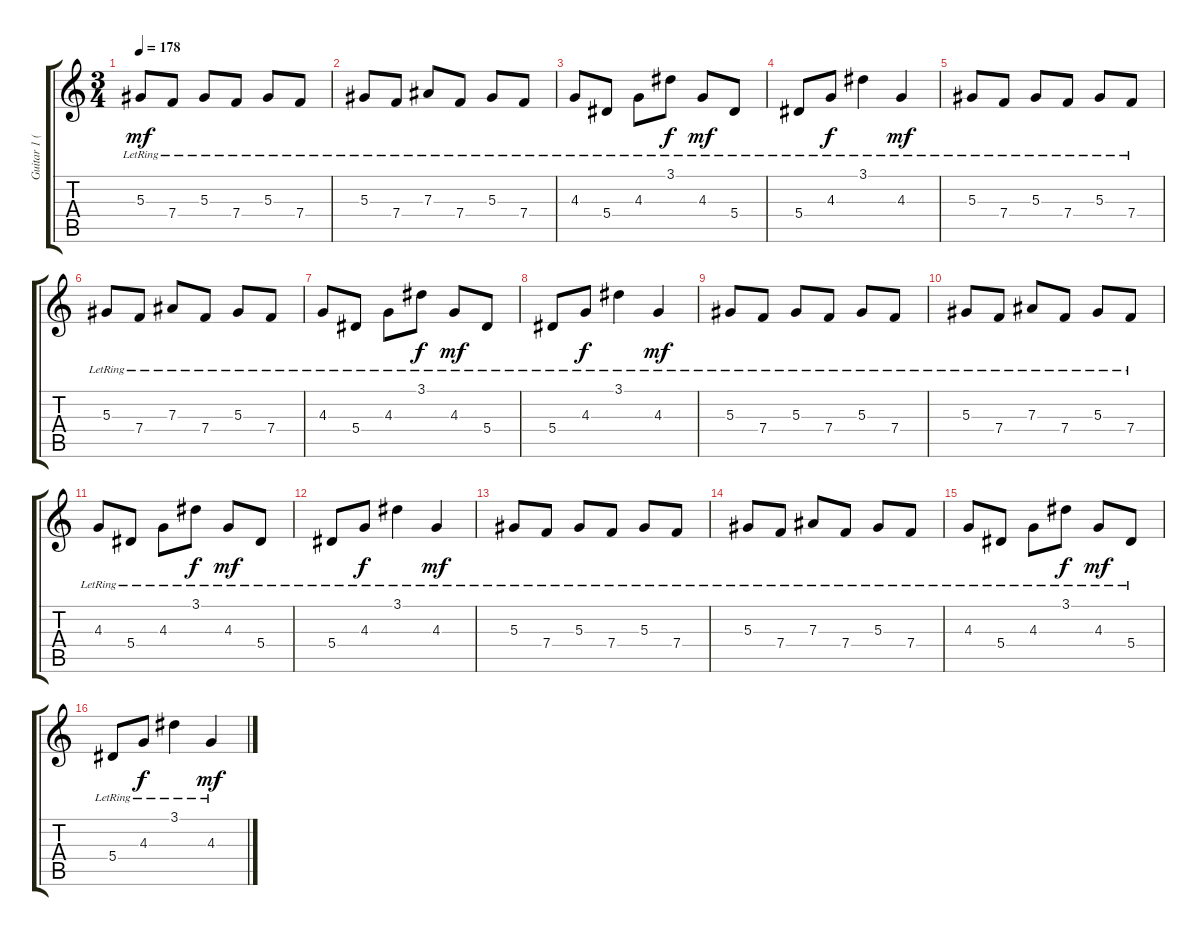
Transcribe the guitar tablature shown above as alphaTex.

\track ("Guitar 1 (Acoustic)" "Guitar 1 (") {instrument acousticguitarsteel}
\staff {score tabs}
\tuning (C4 G3 Eb3 Bb2 F2 C2) {hide}
\ts (3 4)
\tempo 178
\clef g2
\ks c
5.3{lr}.8{dy mf instrument acousticguitarsteel} 7.4{lr}.8 5.3{lr}.8 7.4{lr}.8 5.3{lr}.8 7.4{lr}.8 |
5.3{lr}.8 7.4{lr}.8 7.3{lr}.8 7.4{lr}.8 5.3{lr}.8 7.4{lr}.8 |
4.3{lr}.8 5.4{lr}.8 4.3{lr}.8 3.1{lr}.8{dy f} 4.3{lr}.8{dy mf} 5.4{lr}.8 |
5.4{lr}.8 4.3{lr}.8{dy f} 3.1{lr}.4 4.3{lr}.4{dy mf} |
5.3{lr}.8 7.4{lr}.8 5.3{lr}.8 7.4{lr}.8 5.3{lr}.8 7.4{lr}.8 |
5.3{lr}.8 7.4{lr}.8 7.3{lr}.8 7.4{lr}.8 5.3{lr}.8 7.4{lr}.8 |
4.3{lr}.8 5.4{lr}.8 4.3{lr}.8 3.1{lr}.8{dy f} 4.3{lr}.8{dy mf} 5.4{lr}.8 |
5.4{lr}.8 4.3{lr}.8{dy f} 3.1{lr}.4 4.3{lr}.4{dy mf} |
5.3{lr}.8 7.4{lr}.8 5.3{lr}.8 7.4{lr}.8 5.3{lr}.8 7.4{lr}.8 |
5.3{lr}.8 7.4{lr}.8 7.3{lr}.8 7.4{lr}.8 5.3{lr}.8 7.4{lr}.8 |
4.3{lr}.8 5.4{lr}.8 4.3{lr}.8 3.1{lr}.8{dy f} 4.3{lr}.8{dy mf} 5.4{lr}.8 |
5.4{lr}.8 4.3{lr}.8{dy f} 3.1{lr}.4 4.3{lr}.4{dy mf} |
5.3{lr}.8 7.4{lr}.8 5.3{lr}.8 7.4{lr}.8 5.3{lr}.8 7.4{lr}.8 |
5.3{lr}.8 7.4{lr}.8 7.3{lr}.8 7.4{lr}.8 5.3{lr}.8 7.4{lr}.8 |
4.3{lr}.8 5.4{lr}.8 4.3{lr}.8 3.1{lr}.8{dy f} 4.3{lr}.8{dy mf} 5.4{lr}.8 |
5.4{lr}.8 4.3{lr}.8{dy f} 3.1{lr}.4 4.3{lr}.4{dy mf}
